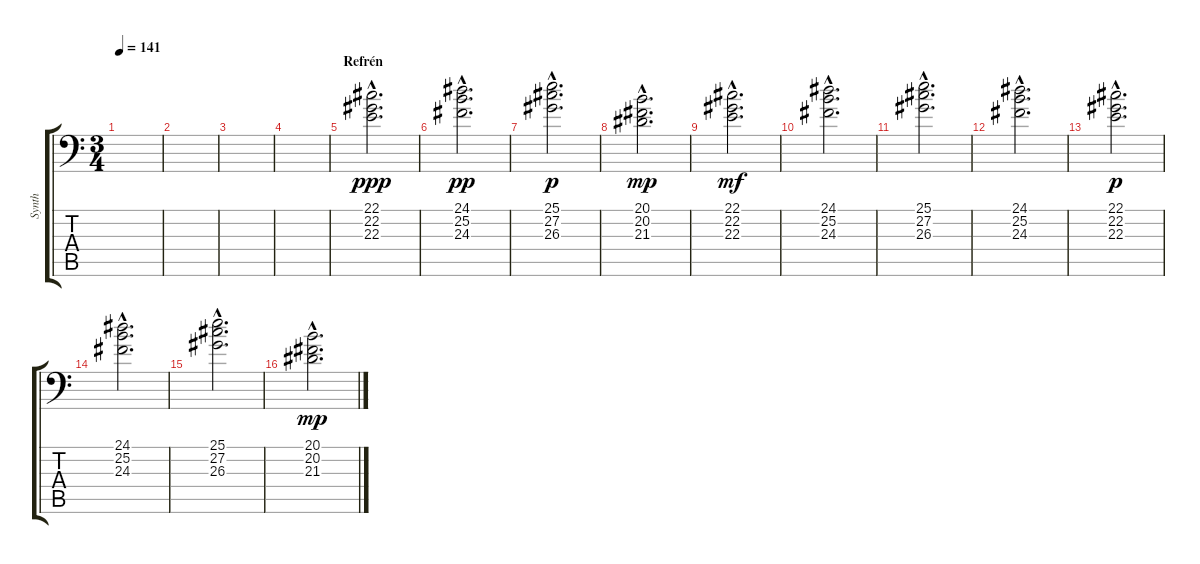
\track ("Synth" "Synth") {instrument synthstrings1}
\staff {score tabs}
\tuning (Eb3 Bb2 Gb2 Db2 Ab1 Eb1) {hide}
\ts (3 4)
\tempo 141
\clef f4
\ks c
|
|
|
|
\section ("" "Refrén")
(22.1{hac} 22.2{hac} 22.3{hac}).2{d dy ppp} |
(24.1{hac} 25.2{hac} 24.3{hac}).2{d dy pp} |
(25.1{hac} 27.2{hac} 26.3{hac}).2{d dy p} |
(20.1{hac} 20.2{hac} 21.3{hac}).2{d dy mp} |
(22.1{hac} 22.2{hac} 22.3{hac}).2{d dy mf} |
(24.1{hac} 25.2{hac} 24.3{hac}).2{d} |
(25.1{hac} 27.2{hac} 26.3{hac}).2{d} |
(24.1{hac} 25.2{hac} 24.3{hac}).2{d} |
(22.1{hac} 22.2{hac} 22.3{hac}).2{d dy p} |
(24.1{hac} 25.2{hac} 24.3{hac}).2{d} |
(25.1{hac} 27.2{hac} 26.3{hac}).2{d} |
(20.1{hac} 20.2{hac} 21.3{hac}).2{d dy mp}
